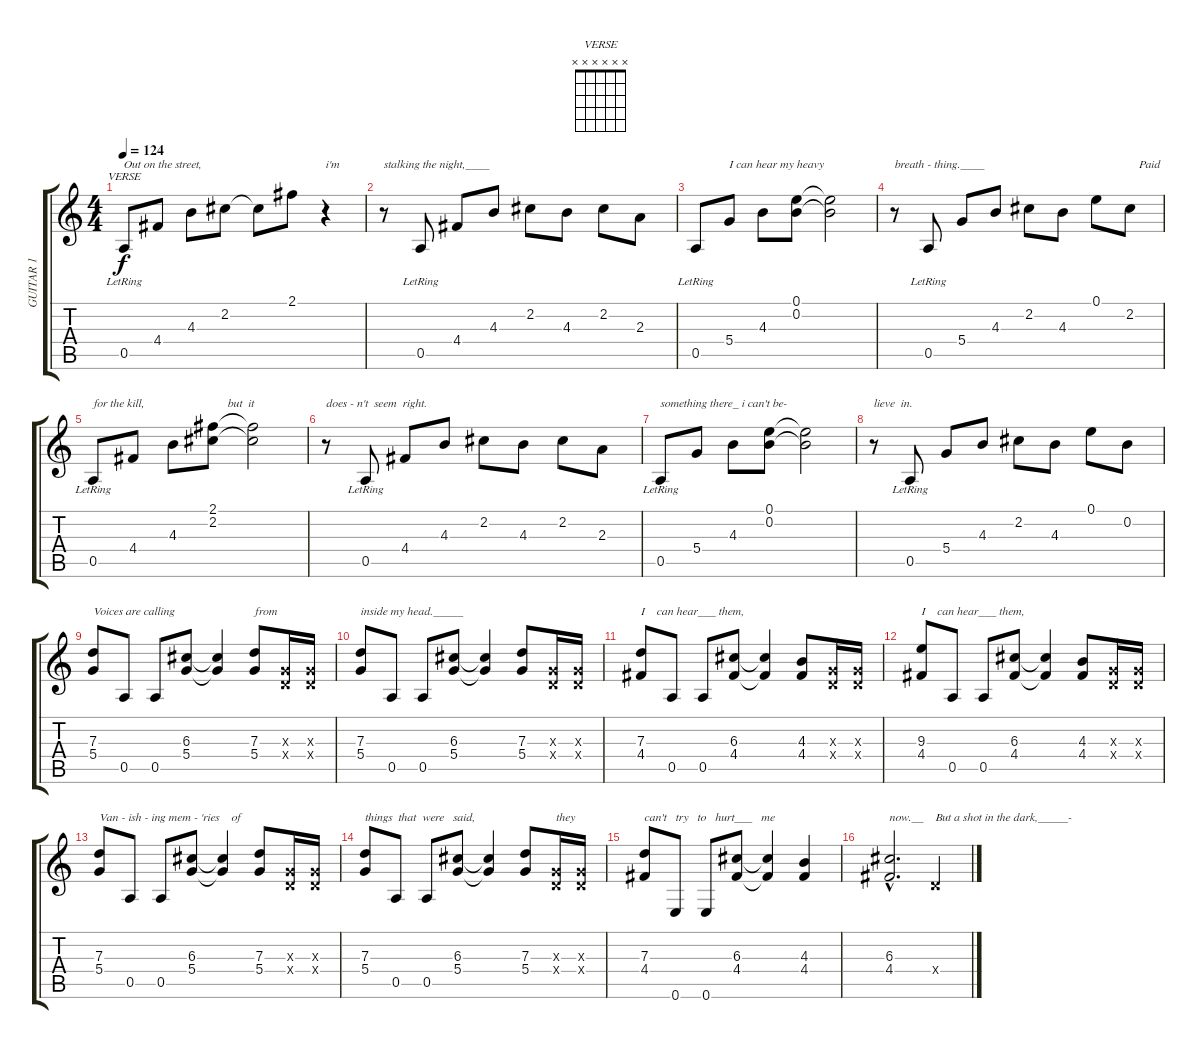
\track ("GUITAR 1" "GUITAR 1") {instrument overdrivenguitar}
\staff {score tabs}
\tuning (E4 B3 G3 D3 A2 E2) {hide}
\chord ("VERSE" x x x x x x) {firstfret 0}
\ts (4 4)
\tempo 124
\clef g2
\ks c
0.5{lr}.8{ch "VERSE" txt "Out on the street," dy f} 4.4.8 4.3.8 2.2.8 2.2{t}.8 2.1.8 r.4{txt "i'm"} |
r.8{txt "stalking the night,____"} 0.5{lr}.8 4.4.8 4.3.8 2.2.8 4.3.8 2.2.8 2.3.8 |
0.5{lr}.8 5.4.8{txt "I can hear my heavy"} 4.3.8 (0.1 0.2).8 (0.1{t} 0.2{t}).2 |
r.8{txt "breath - thing.____"} 0.5{lr}.8 5.4.8 4.3.8 2.2.8 4.3.8 0.1.8 2.2.8{txt "   Paid"} |
0.5{lr}.8{txt "for the kill,  "} 4.4.8 4.3.8 (2.1 2.2).8{txt "     but  it"} (2.1{t} 2.2{t}).2 |
r.8{txt "does - n't  seem  right."} 0.5{lr}.8 4.4.8 4.3.8 2.2.8 4.3.8 2.2.8 2.3.8 |
0.5{lr}.8{txt "something there_ i can't be-"} 5.4.8 4.3.8 (0.1 0.2).8 (0.1{t} 0.2{t}).2 |
r.8{txt "lieve  in."} 0.5{lr}.8 5.4.8 4.3.8 2.2.8 4.3.8 0.1.8 0.2.8 |
(7.3 5.4).8{txt "Voices are calling"} 0.5.8 0.5.8 (6.3 5.4).8 (6.3{t} 5.4{t}).4 (7.3 5.4).8{txt "from"} (0.3{x} 0.4{x}).16 (0.3{x} 0.4{x}).16 |
(7.3 5.4).8{txt "inside my head._____"} 0.5.8 0.5.8 (6.3 5.4).8 (6.3{t} 5.4{t}).4 (7.3 5.4).8 (0.3{x} 0.4{x}).16 (0.3{x} 0.4{x}).16 |
(7.3 4.4).8{txt "I    can hear___ them,"} 0.5.8 0.5.8 (6.3 4.4).8 (6.3{t} 4.4{t}).4 (4.3 4.4).8 (0.3{x} 0.4{x}).16 (0.3{x} 0.4{x}).16 |
(9.3 4.4).8{txt "I    can hear___ them,"} 0.5.8 0.5.8 (6.3 4.4).8 (6.3{t} 4.4{t}).4 (4.3 4.4).8 (0.3{x} 0.4{x}).16 (0.3{x} 0.4{x}).16 |
(7.3 5.4).8{txt "Van - ish - ing mem - 'ries    of"} 0.5.8 0.5.8 (6.3 5.4).8 (6.3{t} 5.4{t}).4 (7.3 5.4).8 (0.3{x} 0.4{x}).16 (0.3{x} 0.4{x}).16 |
(7.3 5.4).8{txt "things  that  were   said,"} 0.5.8 0.5.8 (6.3 5.4).8 (6.3{t} 5.4{t}).4 (7.3 5.4).8 (0.3{x} 0.4{x}).16{txt "they"} (0.3{x} 0.4{x}).16 |
(7.3 4.4).8{txt "can't   try   to   hurt___   me"} 0.6.8 0.6.8 (6.3 4.4).8 (6.3{t} 4.4{t}).4 (4.3 4.4).4 |
(6.3{hac} 4.4{hac}).2{d txt "now.__"} 0.4{x}.4{txt "But a shot in the dark,_____-"}
